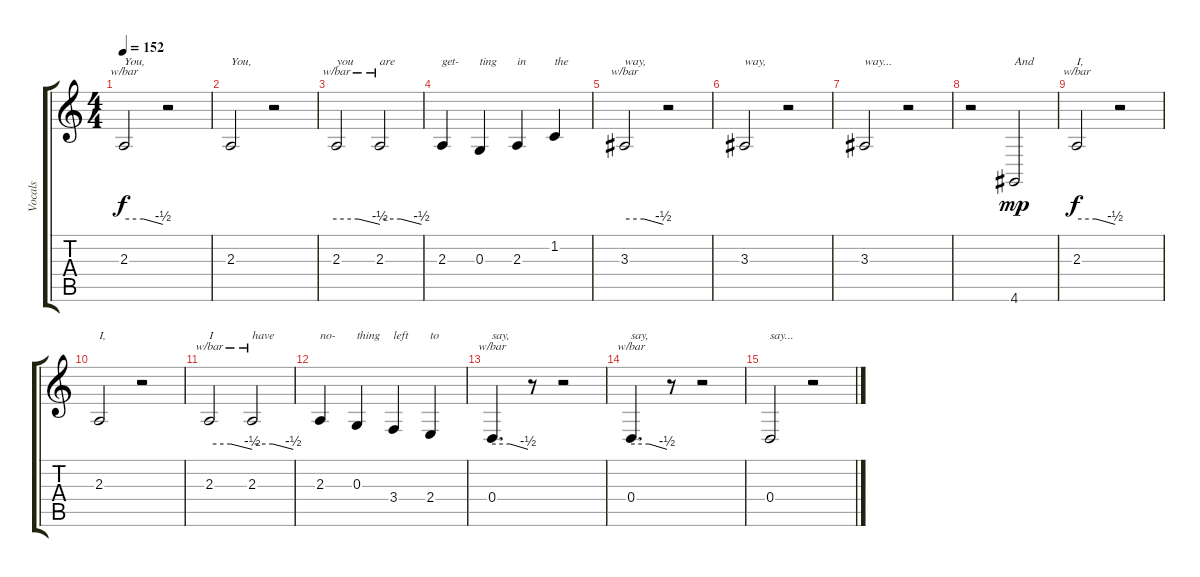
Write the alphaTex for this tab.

\track ("Vocals" "Vocals") {instrument lead6voice}
\staff {score tabs}
\tuning (E4 B3 G3 D3 A2 E2) {hide}
\ts (4 4)
\tempo 152
\clef g2
\ks c
2.3.2{tbe (custom default 0 0 30 0 60 -2) txt "You," dy f} r.2 |
2.3.2{txt "You,"} r.2 |
2.3.2{tbe (custom default 0 0 30 0 60 -2) txt "you"} 2.3.2{tbe (custom default 0 0 30 0 60 -2) txt "are"} |
2.3.4{txt "get-"} 0.3.4{txt "ting"} 2.3.4{txt "in"} 1.2.4{txt "the"} |
3.3.2{tbe (custom default 0 0 30 0 60 -2) txt "way,"} r.2 |
3.3.2{txt "way,"} r.2 |
3.3.2{txt "way..."} r.2 |
r.2 4.6.2{txt "And" dy mp} |
2.3.2{tbe (custom default 0 0 30 0 60 -2) txt "I," dy f} r.2 |
2.3.2{txt "I,"} r.2 |
2.3.2{tbe (custom default 0 0 30 0 60 -2) txt "I"} 2.3.2{tbe (custom default 0 0 30 0 60 -2) txt "have"} |
2.3.4{txt "no-"} 0.3.4{txt "thing"} 3.4.4{txt "left"} 2.4.4{txt "to"} |
0.4.4{d tbe (custom default 0 0 30 0 60 -2) txt "say,"} r.8 r.2 |
0.4.4{d tbe (custom default 0 0 30 0 60 -2) txt "say,"} r.8 r.2 |
0.4.2{txt "say..."} r.2
